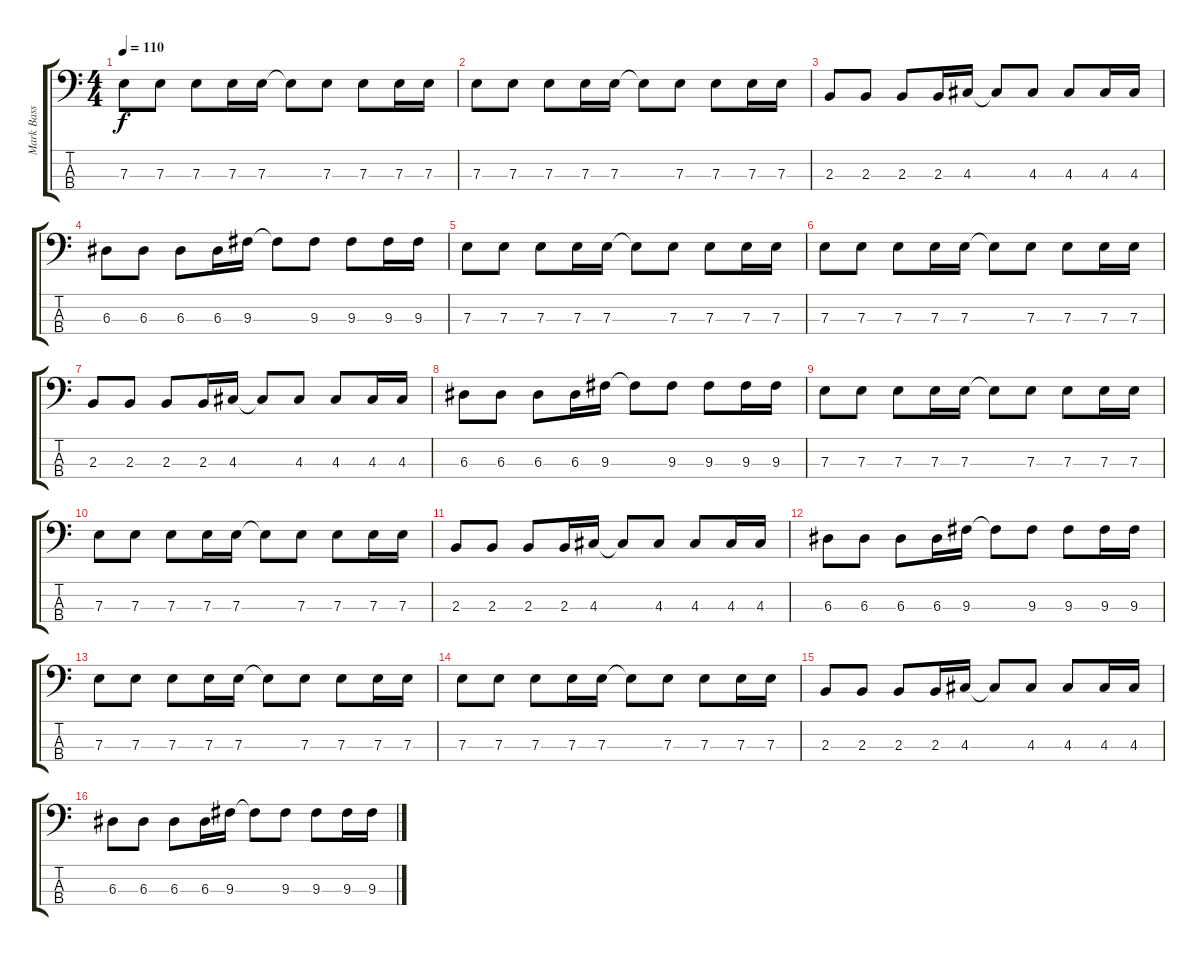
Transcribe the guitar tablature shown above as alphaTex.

\track ("Mark Bass" "Mark Bass") {instrument acousticbass}
\staff {score tabs}
\tuning (G2 D2 A1 E1) {hide}
\ts (4 4)
\tempo 110
\clef f4
\ks c
7.3.8{dy f} 7.3.8 7.3.8 7.3.16 7.3.16 7.3{t}.8 7.3.8 7.3.8 7.3.16 7.3.16 |
7.3.8 7.3.8 7.3.8 7.3.16 7.3.16 7.3{t}.8 7.3.8 7.3.8 7.3.16 7.3.16 |
2.3.8 2.3.8 2.3.8 2.3.16 4.3.16 4.3{t}.8 4.3.8 4.3.8 4.3.16 4.3.16 |
6.3.8 6.3.8 6.3.8 6.3.16 9.3.16 9.3{t}.8 9.3.8 9.3.8 9.3.16 9.3.16 |
7.3.8 7.3.8 7.3.8 7.3.16 7.3.16 7.3{t}.8 7.3.8 7.3.8 7.3.16 7.3.16 |
7.3.8 7.3.8 7.3.8 7.3.16 7.3.16 7.3{t}.8 7.3.8 7.3.8 7.3.16 7.3.16 |
2.3.8 2.3.8 2.3.8 2.3.16 4.3.16 4.3{t}.8 4.3.8 4.3.8 4.3.16 4.3.16 |
6.3.8 6.3.8 6.3.8 6.3.16 9.3.16 9.3{t}.8 9.3.8 9.3.8 9.3.16 9.3.16 |
7.3.8 7.3.8 7.3.8 7.3.16 7.3.16 7.3{t}.8 7.3.8 7.3.8 7.3.16 7.3.16 |
7.3.8 7.3.8 7.3.8 7.3.16 7.3.16 7.3{t}.8 7.3.8 7.3.8 7.3.16 7.3.16 |
2.3.8 2.3.8 2.3.8 2.3.16 4.3.16 4.3{t}.8 4.3.8 4.3.8 4.3.16 4.3.16 |
6.3.8 6.3.8 6.3.8 6.3.16 9.3.16 9.3{t}.8 9.3.8 9.3.8 9.3.16 9.3.16 |
7.3.8 7.3.8 7.3.8 7.3.16 7.3.16 7.3{t}.8 7.3.8 7.3.8 7.3.16 7.3.16 |
7.3.8 7.3.8 7.3.8 7.3.16 7.3.16 7.3{t}.8 7.3.8 7.3.8 7.3.16 7.3.16 |
2.3.8 2.3.8 2.3.8 2.3.16 4.3.16 4.3{t}.8 4.3.8 4.3.8 4.3.16 4.3.16 |
6.3.8 6.3.8 6.3.8 6.3.16 9.3.16 9.3{t}.8 9.3.8 9.3.8 9.3.16 9.3.16
